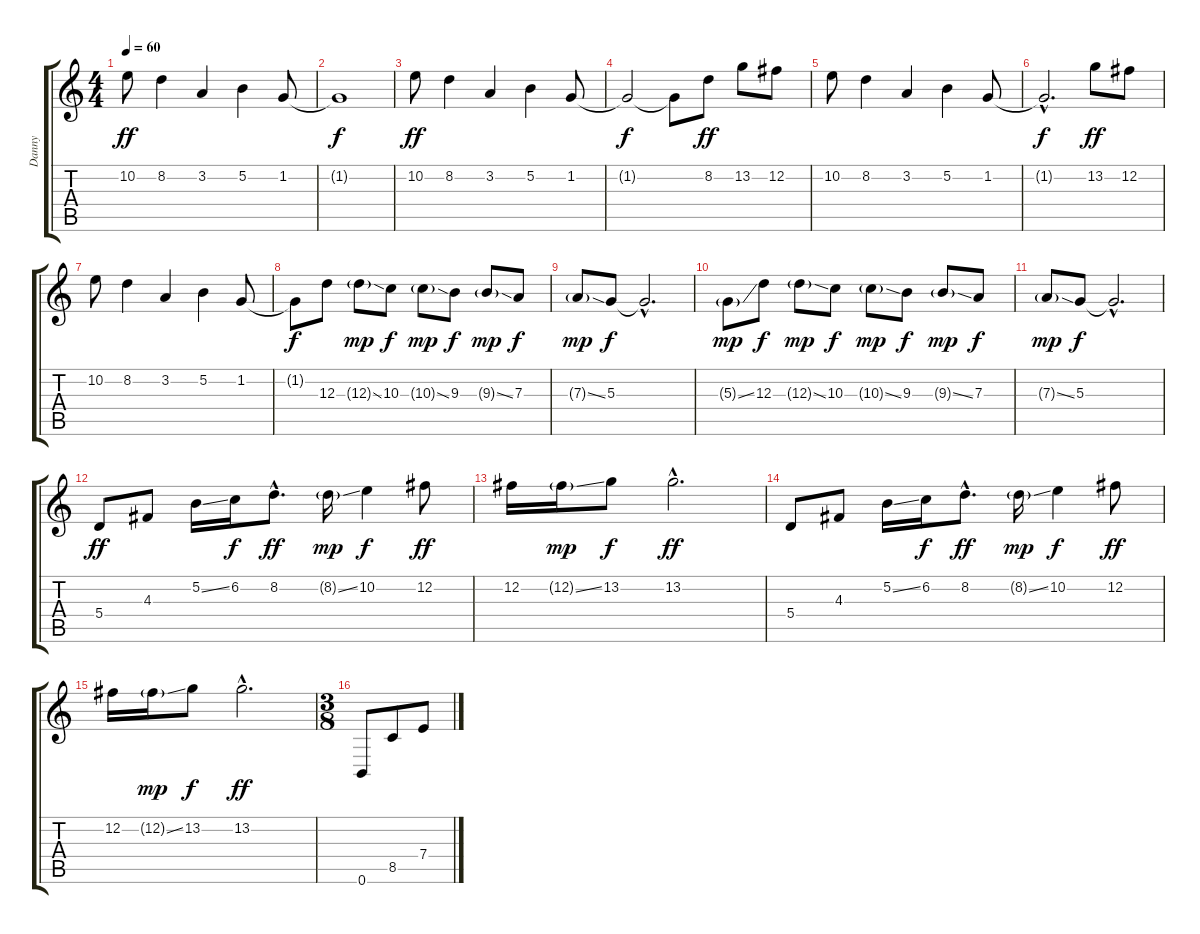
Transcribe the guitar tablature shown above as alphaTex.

\track ("Danny" "Danny") {instrument overdrivenguitar}
\staff {score tabs}
\tuning (B3 Gb3 D3 A2 E2 B1) {hide}
\ts (4 4)
\tempo 60
\clef g2
\ks c
10.2.8{dy ff} 8.2.4 3.2.4 5.2.4 1.2.8 |
1.2{t}.1{dy f} |
10.2.8{dy ff} 8.2.4 3.2.4 5.2.4 1.2.8 |
1.2{t}.2{dy f} 1.2{t}.8 8.2.8{dy ff} 13.2.8 12.2.8 |
10.2.8 8.2.4 3.2.4 5.2.4 1.2.8 |
1.2{hac t}.2{d dy f} 13.2.8{dy ff} 12.2.8 |
10.2.8 8.2.4 3.2.4 5.2.4 1.2.8 |
1.2{t}.8{dy f} 12.3.8 12.3{ss g}.8{dy mp} 10.3.8{dy f} 10.3{ss g}.8{dy mp} 9.3.8{dy f} 9.3{ss g}.8{dy mp} 7.3.8{dy f} |
7.3{ss g}.8{dy mp} 5.3.8{dy f} 5.3{hac t}.2{d} |
5.3{ss g}.8{dy mp} 12.3.8{dy f} 12.3{ss g}.8{dy mp} 10.3.8{dy f} 10.3{ss g}.8{dy mp} 9.3.8{dy f} 9.3{ss g}.8{dy mp} 7.3.8{dy f} |
7.3{ss g}.8{dy mp} 5.3.8{dy f} 5.3{hac t}.2{d} |
5.4.8{dy ff} 4.3.8 5.2{ss}.16 6.2.16{dy f} 8.2{hac}.8{d dy ff} 8.2{ss g}.16{dy mp} 10.2.4{dy f} 12.2.8{dy ff} |
12.2.16 12.2{ss g}.16{dy mp} 13.2.8{dy f} 13.2{hac}.2{d dy ff} |
5.4.8 4.3.8 5.2{ss}.16 6.2.16{dy f} 8.2{hac}.8{d dy ff} 8.2{ss g}.16{dy mp} 10.2.4{dy f} 12.2.8{dy ff} |
12.2.16 12.2{ss g}.16{dy mp} 13.2.8{dy f} 13.2{hac}.2{d dy ff} |
\ts (3 8)
0.6.8 8.5.8 7.4.8
